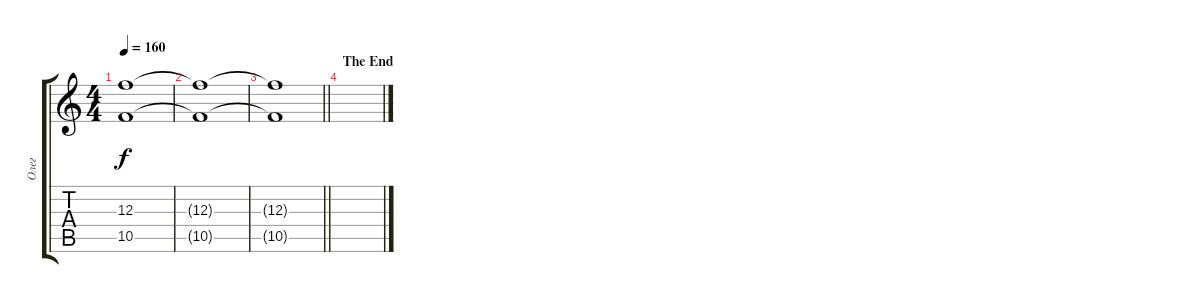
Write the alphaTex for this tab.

\track ("Олег" "Олег") {instrument distortionguitar}
\staff {score tabs}
\tuning (D4 A3 F3 C3 G2 C2) {hide}
\ts (4 4)
\tempo 160
\clef g2
\ks c
(12.3{t} 10.5{t}).1{dy f} |
(12.3{t} 10.5{t}).1 |
\barLineRight lightlight
(12.3{t} 10.5{t}).1 |
\section ("" "The End ")
